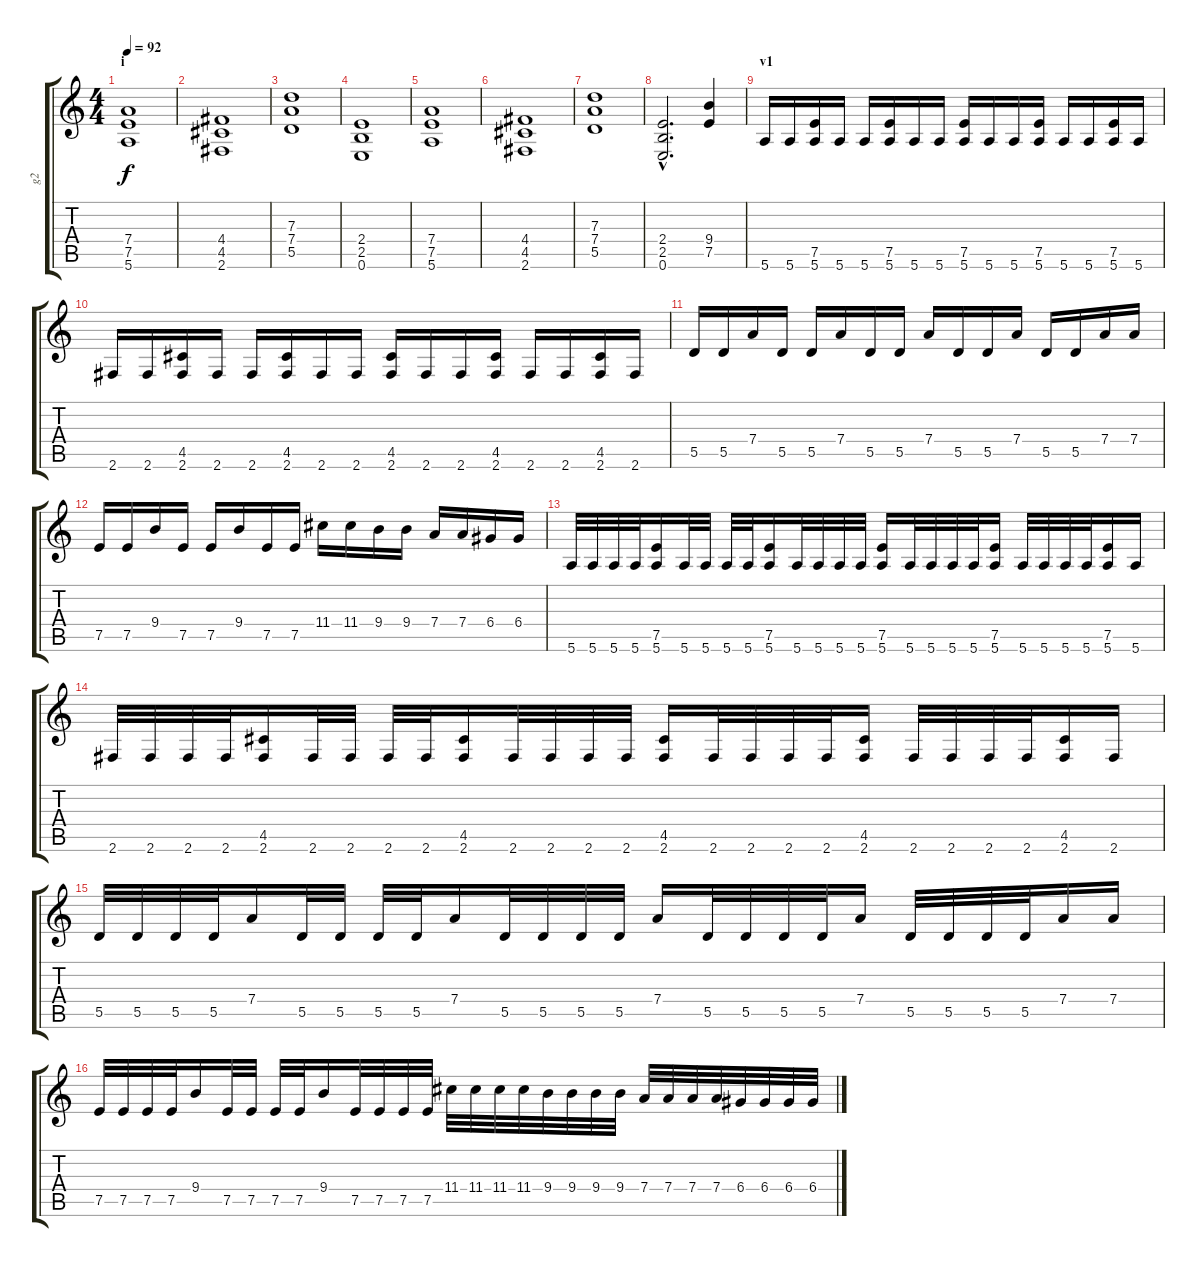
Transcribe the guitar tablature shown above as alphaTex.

\track ("g2" "g2") {instrument distortionguitar}
\staff {score tabs}
\tuning (E4 B3 G3 D3 A2 E2) {hide}
\ts (4 4)
\section ("" "i")
\tempo 92
\clef g2
\ks c
(7.4 7.5 5.6).1{dy f instrument distortionguitar} |
(4.4 4.5 2.6).1 |
(7.3 7.4 5.5).1 |
(2.4 2.5 0.6).1 |
(7.4 7.5 5.6).1 |
(4.4 4.5 2.6).1 |
(7.3 7.4 5.5).1 |
(2.4{hac} 2.5{hac} 0.6{hac}).2{d} (9.4 7.5).4 |
\section ("" "v1")
5.6.16 5.6.16 (7.5 5.6).16 5.6.16 5.6.16 (7.5 5.6).16 5.6.16 5.6.16 (7.5 5.6).16 5.6.16 5.6.16 (7.5 5.6).16 5.6.16 5.6.16 (7.5 5.6).16 5.6.16 |
2.6.16 2.6.16 (4.5 2.6).16 2.6.16 2.6.16 (4.5 2.6).16 2.6.16 2.6.16 (4.5 2.6).16 2.6.16 2.6.16 (4.5 2.6).16 2.6.16 2.6.16 (4.5 2.6).16 2.6.16 |
5.5.16 5.5.16 7.4.16 5.5.16 5.5.16 7.4.16 5.5.16 5.5.16 7.4.16 5.5.16 5.5.16 7.4.16 5.5.16 5.5.16 7.4.16 7.4.16 |
7.5.16 7.5.16 9.4.16 7.5.16 7.5.16 9.4.16 7.5.16 7.5.16 11.4.16 11.4.16 9.4.16 9.4.16 7.4.16 7.4.16 6.4.16 6.4.16 |
5.6.32 5.6.32 5.6.32 5.6.32 (7.5 5.6).16 5.6.32 5.6.32 5.6.32 5.6.32 (7.5 5.6).16 5.6.32 5.6.32 5.6.32 5.6.32 (7.5 5.6).16 5.6.32 5.6.32 5.6.32 5.6.32 (7.5 5.6).16 5.6.32 5.6.32 5.6.32 5.6.32 (7.5 5.6).16 5.6.16 |
2.6.32 2.6.32 2.6.32 2.6.32 (4.5 2.6).16 2.6.32 2.6.32 2.6.32 2.6.32 (4.5 2.6).16 2.6.32 2.6.32 2.6.32 2.6.32 (4.5 2.6).16 2.6.32 2.6.32 2.6.32 2.6.32 (4.5 2.6).16 2.6.32 2.6.32 2.6.32 2.6.32 (4.5 2.6).16 2.6.16 |
5.5.32 5.5.32 5.5.32 5.5.32 7.4.16 5.5.32 5.5.32 5.5.32 5.5.32 7.4.16 5.5.32 5.5.32 5.5.32 5.5.32 7.4.16 5.5.32 5.5.32 5.5.32 5.5.32 7.4.16 5.5.32 5.5.32 5.5.32 5.5.32 7.4.16 7.4.16 |
7.5.32 7.5.32 7.5.32 7.5.32 9.4.16 7.5.32 7.5.32 7.5.32 7.5.32 9.4.16 7.5.32 7.5.32 7.5.32 7.5.32 11.4.32 11.4.32 11.4.32 11.4.32 9.4.32 9.4.32 9.4.32 9.4.32 7.4.32 7.4.32 7.4.32 7.4.32 6.4.32 6.4.32 6.4.32 6.4.32
